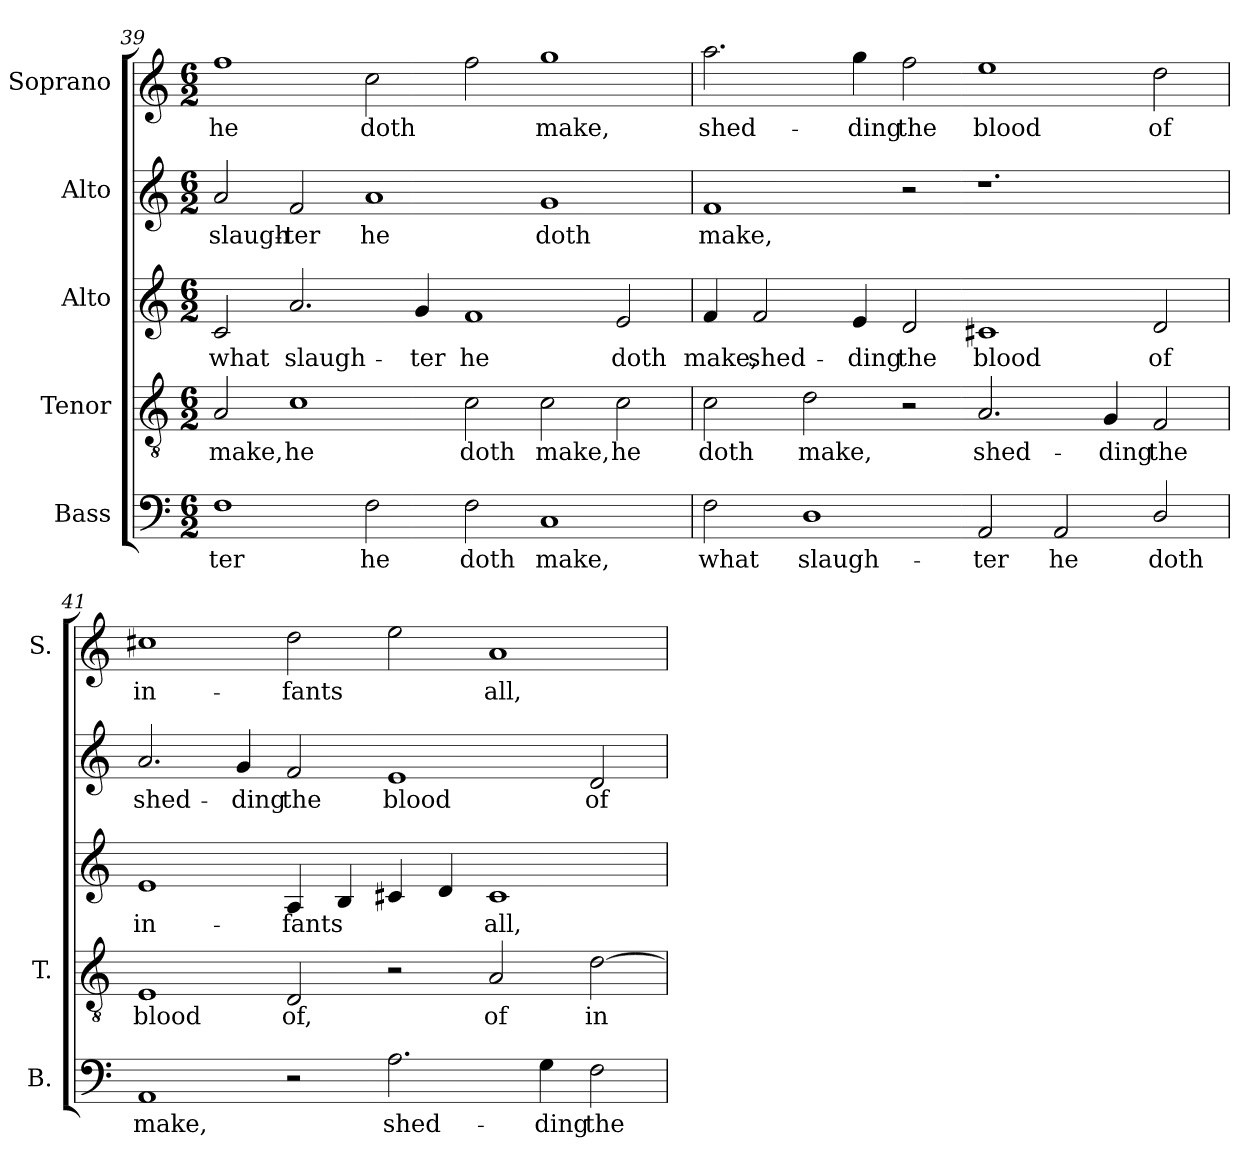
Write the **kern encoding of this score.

**kern	**text	**kern	**text	**kern	**text	**kern	**text	**kern	**text
*part5	*part5	*part4	*part4	*part3	*part3	*part2	*part2	*part1	*part1
*staff5	*staff5	*staff4	*staff4	*staff3	*staff3	*staff2	*staff2	*staff1	*staff1
*I"Bass	*	*I"Tenor	*	*I"Alto	*	*I"Alto	*	*I"Soprano	*
*I'B.	*	*I'T.	*	*	*	*	*	*I'S.	*
!!LO:LB:g=z
*clefF4	*	*clefGv2	*	*clefG2	*	*clefG2	*	*clefG2	*
*	*	*ITrd7c12	*	*	*	*	*	*	*
*k[]	*	*k[]	*	*k[]	*	*k[]	*	*k[]	*
*C:	*	*C:	*	*C:	*	*C:	*	*C:	*
*M6/2	*	*M6/2	*	*M6/2	*	*M6/2	*	*M6/2	*
=39	=39	=39	=39	=39	=39	=39	=39	=39	=39
!	!LO:LY:b:color=#000000	!	!	!	!	!	!	!	!
!	!	!	!LO:LY:b:color=#000000	!	!	!	!	!	!
!	!	!	!	!	!LO:LY:b:color=#000000	!	!	!	!
!	!	!	!	!	!	!	!LO:LY:b:color=#000000	!	!
!	!	!	!	!	!	!	!	!	!LO:LY:b:color=#000000
1Fi	-ter	2AAi/	make,	2ci/	what	2ai/	slaugh-	1ffi	he
!	!	!	!LO:LY:b:color=#000000	!	!	!	!	!	!
!	!	!	!	!	!LO:LY:b:color=#000000	!	!	!	!
!	!	!	!	!	!	!	!LO:LY:b:color=#000000	!	!
.	.	1Ci	he	2.ai/	slaugh-	2fi/	-ter	.	.
!	!LO:LY:b:color=#000000	!	!	!	!	!	!	!	!
!	!	!	!	!	!	!	!LO:LY:b:color=#000000	!	!
!	!	!	!	!	!	!	!	!	!LO:LY:b:color=#000000
2Fi\	he	.	.	.	.	1ai	he	2cci\	doth
!	!	!	!	!	!LO:LY:b:color=#000000	!	!	!	!
.	.	.	.	4gi/	-ter	.	.	.	.
!	!LO:LY:b:color=#000000	!	!	!	!	!	!	!	!
!	!	!	!LO:LY:b:color=#000000	!	!	!	!	!	!
!	!	!	!	!	!LO:LY:b:color=#000000	!	!	!	!
2Fi\	doth	2Ci\	doth	1fi	he	.	.	2ffi\	.
!	!LO:LY:b:color=#000000	!	!	!	!	!	!	!	!
!	!	!	!LO:LY:b:color=#000000	!	!	!	!	!	!
!	!	!	!	!	!	!	!LO:LY:b:color=#000000	!	!
!	!	!	!	!	!	!	!	!	!LO:LY:b:color=#000000
1Ci	make,	2Ci\	make,	.	.	1gi	doth	1ggi	make,
!	!	!	!LO:LY:b:color=#000000	!	!	!	!	!	!
!	!	!	!	!	!LO:LY:b:color=#000000	!	!	!	!
.	.	2Ci\	he	2ei/	doth	.	.	.	.
=40	=40	=40	=40	=40	=40	=40	=40	=40	=40
!	!LO:LY:b:color=#000000	!	!	!	!	!	!	!	!
!	!	!	!LO:LY:b:color=#000000	!	!	!	!	!	!
!	!	!	!	!	!LO:LY:b:color=#000000	!	!	!	!
!	!	!	!	!	!	!	!LO:LY:b:color=#000000	!	!
!	!	!	!	!	!	!	!	!	!LO:LY:b:color=#000000
2Fi\	what	2Ci\	doth	4fi/	make,	1fi	make,	2.aai\	shed-
!	!	!	!	!	!LO:LY:b:color=#000000	!	!	!	!
.	.	.	.	2fi/	shed-	.	.	.	.
!	!LO:LY:b:color=#000000	!	!	!	!	!	!	!	!
!	!	!	!LO:LY:b:color=#000000	!	!	!	!	!	!
1Di	slaugh-	2Di\	make,	.	.	.	.	.	.
!	!	!	!	!	!LO:LY:b:color=#000000	!	!	!	!
!	!	!	!	!	!	!	!	!	!LO:LY:b:color=#000000
.	.	.	.	4ei/	-ding	.	.	4ggi\	-ding
!	!	!	!	!	!LO:LY:b:color=#000000	!	!	!	!
!	!	!	!	!	!	!	!	!	!LO:LY:b:color=#000000
.	.	2r	.	2di/	the	2r	.	2ffi\	the
!	!LO:LY:b:color=#000000	!	!	!	!	!	!	!	!
!	!	!	!LO:LY:b:color=#000000	!	!	!	!	!	!
!	!	!	!	!	!LO:LY:b:color=#000000	!	!	!	!
!	!	!	!	!	!	!	!	!	!LO:LY:b:color=#000000
2AAi/	-ter	2.AAi/	shed-	1c#Xi	blood	1.r	.	1eei	blood
!	!LO:LY:b:color=#000000	!	!	!	!	!	!	!	!
2AAi/	he	.	.	.	.	.	.	.	.
!	!	!	!LO:LY:b:color=#000000	!	!	!	!	!	!
.	.	4GGi/	-ding	.	.	.	.	.	.
!	!LO:LY:b:color=#000000	!	!	!	!	!	!	!	!
!	!	!	!LO:LY:b:color=#000000	!	!	!	!	!	!
!	!	!	!	!	!LO:LY:b:color=#000000	!	!	!	!
!	!	!	!	!	!	!	!	!	!LO:LY:b:color=#000000
2Di/	doth	2FFi/	the	2di/	of	.	.	2ddi\	of
=41	=41	=41	=41	=41	=41	=41	=41	=41	=41
!	!LO:LY:b:color=#000000	!	!	!	!	!	!	!	!
!	!	!	!LO:LY:b:color=#000000	!	!	!	!	!	!
!	!	!	!	!	!LO:LY:b:color=#000000	!	!	!	!
!	!	!	!	!	!	!	!LO:LY:b:color=#000000	!	!
!	!	!	!	!	!	!	!	!	!LO:LY:b:color=#000000
1AAi	make,	1EEi	blood	1ei	in-	2.ai/	shed-	1cc#Xi	in-
!	!	!	!	!	!	!	!LO:LY:b:color=#000000	!	!
.	.	.	.	.	.	4gi/	-ding	.	.
!	!	!	!LO:LY:b:color=#000000	!	!	!	!	!	!
!	!	!	!	!	!LO:LY:b:color=#000000	!	!	!	!
!	!	!	!	!	!	!	!LO:LY:b:color=#000000	!	!
!	!	!	!	!	!	!	!	!	!LO:LY:b:color=#000000
2r	.	2DDi/	of,	4Ai/	-fants	2fi/	the	2ddi\	-fants
.	.	.	.	4Bi/	.	.	.	.	.
!	!LO:LY:b:color=#000000	!	!	!	!	!	!	!	!
!	!	!	!	!	!	!	!LO:LY:b:color=#000000	!	!
2.Ai\	shed-	2r	.	4c#Xi/	.	1ei	blood	2eei\	.
.	.	.	.	4di/	.	.	.	.	.
!	!	!	!LO:LY:b:color=#000000	!	!	!	!	!	!
!	!	!	!	!	!LO:LY:b:color=#000000	!	!	!	!
!	!	!	!	!	!	!	!	!	!LO:LY:b:color=#000000
.	.	2AAi/	of	1c#i	all,	.	.	1ai	all,
!	!LO:LY:b:color=#000000	!	!	!	!	!	!	!	!
4Gi\	-ding	.	.	.	.	.	.	.	.
!	!LO:LY:b:color=#000000	!	!	!	!	!	!	!	!
!	!	!	!LO:LY:b:color=#000000	!	!	!	!	!	!
!	!	!	!	!	!	!	!LO:LY:b:color=#000000	!	!
2Fi\	the	[2Di\	in-	.	.	2di/	of	.	.
=	=	=	=	=	=	=	=	=	=
*-	*-	*-	*-	*-	*-	*-	*-	*-	*-
